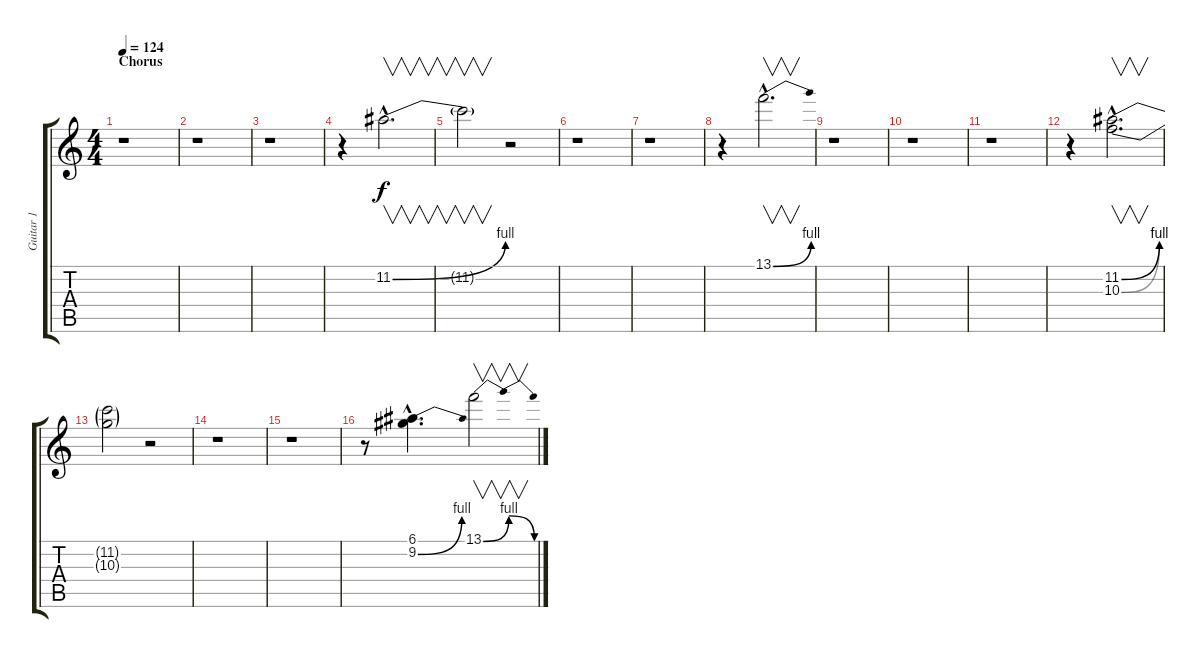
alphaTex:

\track ("Guitar 1" "Guitar 1") {instrument distortionguitar}
\staff {score tabs}
\tuning (E4 B3 G3 D3 A2 E2) {hide}
\ts (4 4)
\section ("" "Chorus")
\tempo 124
\clef g2
\ks c
r.1{dy f} |
r.1 |
r.1 |
r.4 11.2{be (bend 0 0 60 4) hac}.2{v d} |
11.2{t}.2{v} r.2 |
r.1 |
r.1 |
r.4 13.1{be (bend 0 0 60 4) hac}.2{v d} |
r.1 |
r.1 |
r.1 |
r.4 (11.2{be (bend 0 0 60 4) hac} 10.3{be (bend 0 0 60 4) hac}).2{v d} |
(11.2{t} 10.3{t}).2 r.2 |
r.1 |
r.1 |
r.8 (6.1{hac} 9.2{be (bend 0 0 60 4) hac}).4{d} 13.1{be (bendrelease 0 0 15 4 31 4 60 0)}.2{v}
